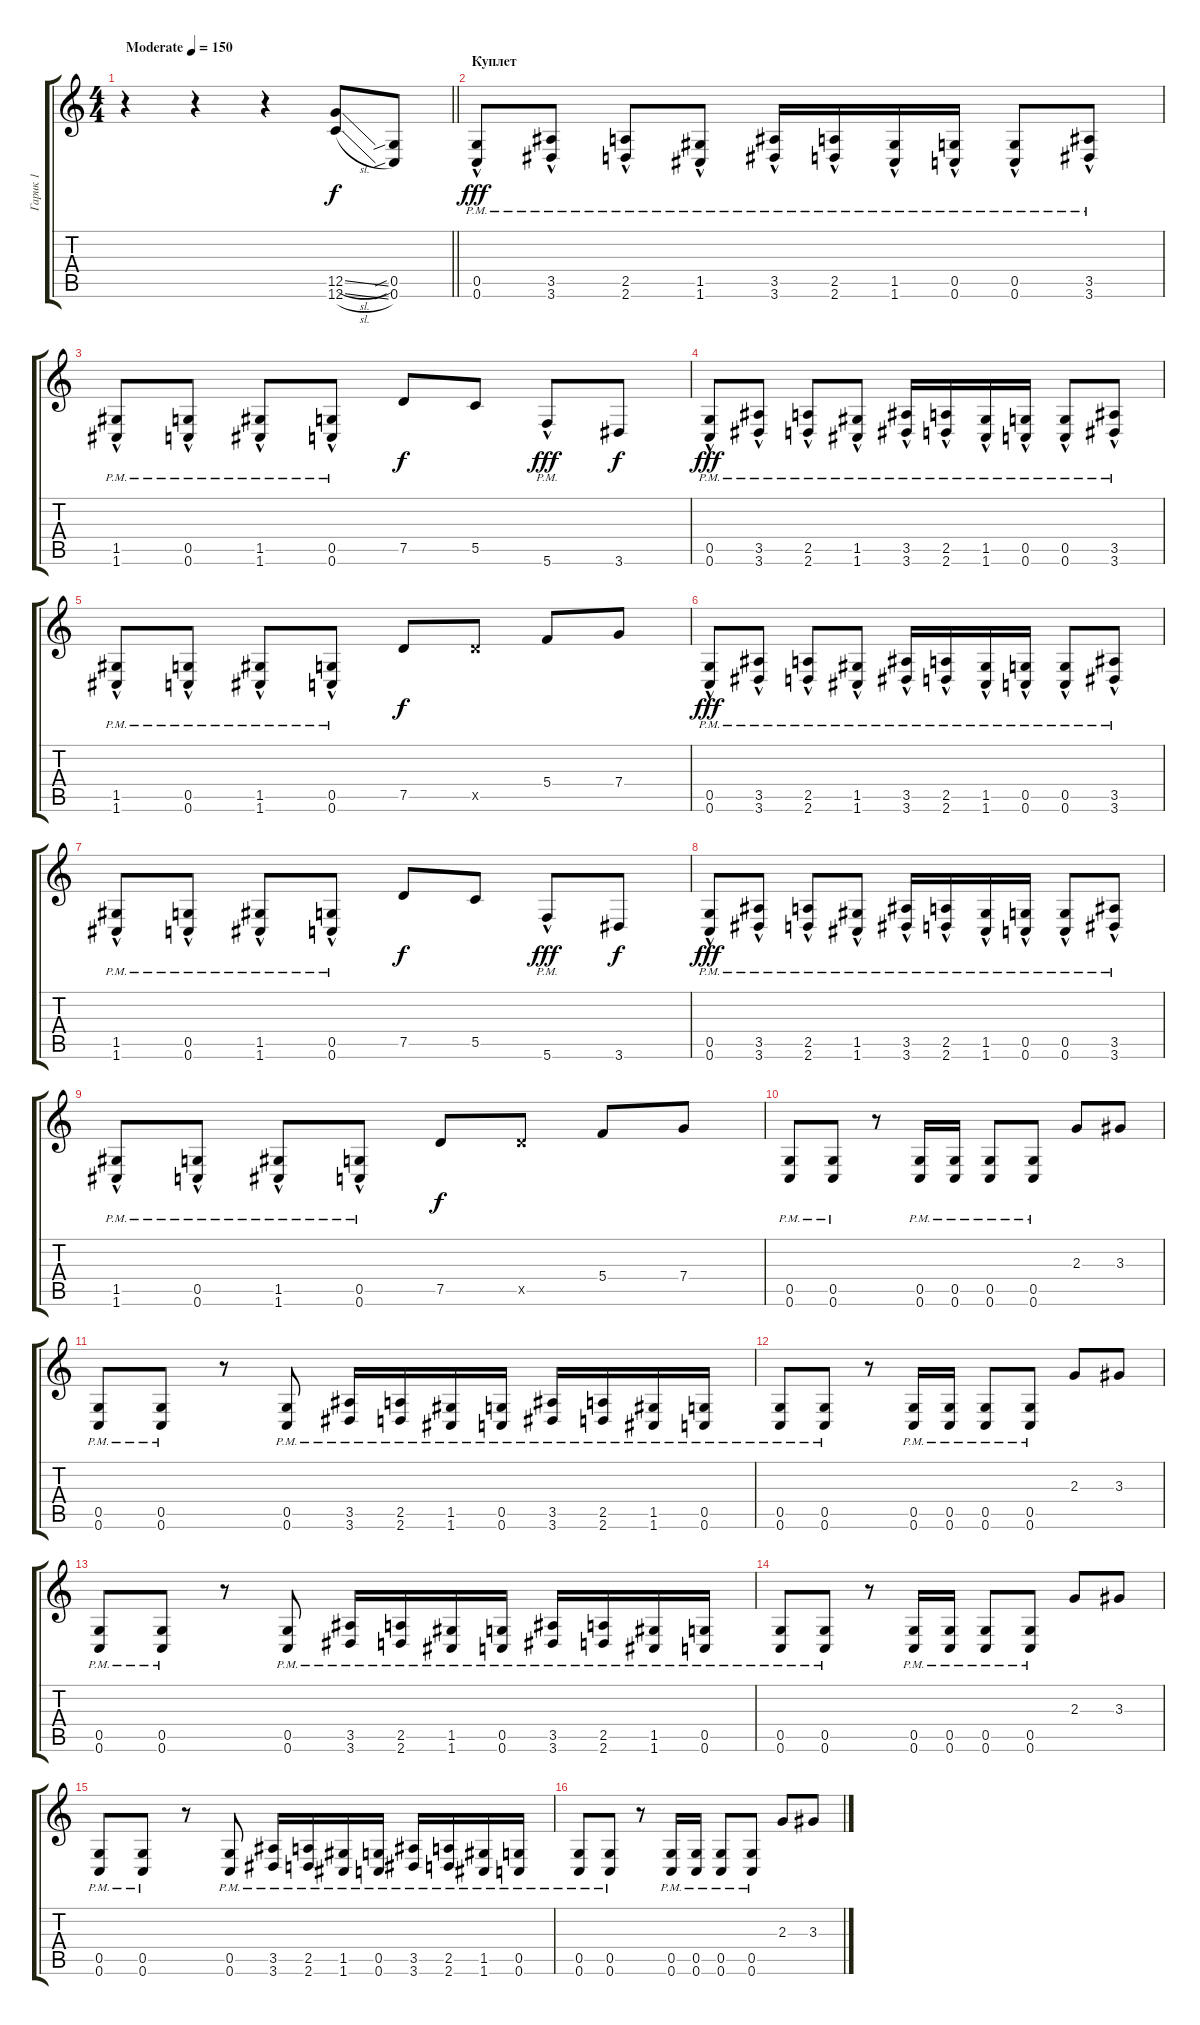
\track ("Гарик 1" "Гарик 1") {instrument distortionguitar}
\staff {score tabs}
\tuning (D4 A3 F3 C3 G2 C2) {hide}
\ts (4 4)
\tempo (150 "Moderate")
\clef g2
\barLineRight lightlight
\ks c
r.4{dy f instrument distortionguitar} r.4 r.4 (12.5{sl} 12.6{sl}).8 (0.5{sib} 0.6{sib}).8 |
\section ("" "Куплет")
(0.5{hac pm} 0.6{hac pm}).8{dy fff} (3.5{hac pm} 3.6{hac pm}).8 (2.5{hac pm} 2.6{hac pm}).8 (1.5{hac pm} 1.6{hac pm}).8 (3.5{hac pm} 3.6{hac pm}).16 (2.5{hac pm} 2.6{hac pm}).16 (1.5{hac pm} 1.6{hac pm}).16 (0.5{hac pm} 0.6{hac pm}).16 (0.5{hac pm} 0.6{hac pm}).8 (3.5{hac pm} 3.6{hac pm}).8 |
(1.5{hac pm} 1.6{hac pm}).8 (0.5{hac pm} 0.6{hac pm}).8 (1.5{hac pm} 1.6{pm}).8 (0.5{hac pm} 0.6{pm}).8 7.5.8{dy f} 5.5.8 5.6{hac pm}.8{dy fff} 3.6.8{dy f} |
(0.5{hac pm} 0.6{hac pm}).8{dy fff} (3.5{hac pm} 3.6{hac pm}).8 (2.5{hac pm} 2.6{hac pm}).8 (1.5{hac pm} 1.6{hac pm}).8 (3.5{hac pm} 3.6{hac pm}).16 (2.5{hac pm} 2.6{hac pm}).16 (1.5{hac pm} 1.6{hac pm}).16 (0.5{hac pm} 0.6{hac pm}).16 (0.5{hac pm} 0.6{hac pm}).8 (3.5{hac pm} 3.6{hac pm}).8 |
(1.5{hac pm} 1.6{hac pm}).8 (0.5{hac pm} 0.6{hac pm}).8 (1.5{hac pm} 1.6{pm}).8 (0.5{hac pm} 0.6{pm}).8 7.5.8{dy f} 7.5{x}.8 5.4.8 7.4.8 |
(0.5{hac pm} 0.6{hac pm}).8{dy fff} (3.5{hac pm} 3.6{hac pm}).8 (2.5{hac pm} 2.6{hac pm}).8 (1.5{hac pm} 1.6{hac pm}).8 (3.5{hac pm} 3.6{hac pm}).16 (2.5{hac pm} 2.6{hac pm}).16 (1.5{hac pm} 1.6{hac pm}).16 (0.5{hac pm} 0.6{hac pm}).16 (0.5{hac pm} 0.6{hac pm}).8 (3.5{hac pm} 3.6{hac pm}).8 |
(1.5{hac pm} 1.6{hac pm}).8 (0.5{hac pm} 0.6{hac pm}).8 (1.5{hac pm} 1.6{pm}).8 (0.5{hac pm} 0.6{pm}).8 7.5.8{dy f} 5.5.8 5.6{hac pm}.8{dy fff} 3.6.8{dy f} |
(0.5{hac pm} 0.6{hac pm}).8{dy fff} (3.5{hac pm} 3.6{hac pm}).8 (2.5{hac pm} 2.6{hac pm}).8 (1.5{hac pm} 1.6{hac pm}).8 (3.5{hac pm} 3.6{hac pm}).16 (2.5{hac pm} 2.6{hac pm}).16 (1.5{hac pm} 1.6{hac pm}).16 (0.5{hac pm} 0.6{hac pm}).16 (0.5{hac pm} 0.6{hac pm}).8 (3.5{hac pm} 3.6{hac pm}).8 |
(1.5{hac pm} 1.6{hac pm}).8 (0.5{hac pm} 0.6{hac pm}).8 (1.5{hac pm} 1.6{pm}).8 (0.5{hac pm} 0.6{pm}).8 7.5.8{dy f} 7.5{x}.8 5.4.8 7.4.8 |
(0.5{pm} 0.6{pm}).8 (0.5{pm} 0.6{pm}).8 r.8 (0.5{pm} 0.6{pm}).16 (0.5{pm} 0.6{pm}).16 (0.5{pm} 0.6{pm}).8 (0.5{pm} 0.6{pm}).8 2.3.8 3.3.8 |
(0.5{pm} 0.6{pm}).8 (0.5{pm} 0.6{pm}).8 r.8 (0.5{pm} 0.6{pm}).8 (3.5{pm} 3.6{pm}).16 (2.5{pm} 2.6{pm}).16 (1.5{pm} 1.6{pm}).16 (0.5{pm} 0.6{pm}).16 (3.5{pm} 3.6{pm}).16 (2.5{pm} 2.6{pm}).16 (1.5{pm} 1.6{pm}).16 (0.5{pm} 0.6{pm}).16 |
(0.5{pm} 0.6{pm}).8 (0.5{pm} 0.6{pm}).8 r.8 (0.5{pm} 0.6{pm}).16 (0.5{pm} 0.6{pm}).16 (0.5{pm} 0.6{pm}).8 (0.5{pm} 0.6{pm}).8 2.3.8 3.3.8 |
(0.5{pm} 0.6{pm}).8 (0.5{pm} 0.6{pm}).8 r.8 (0.5{pm} 0.6{pm}).8 (3.5{pm} 3.6{pm}).16 (2.5{pm} 2.6{pm}).16 (1.5{pm} 1.6{pm}).16 (0.5{pm} 0.6{pm}).16 (3.5{pm} 3.6{pm}).16 (2.5{pm} 2.6{pm}).16 (1.5{pm} 1.6{pm}).16 (0.5{pm} 0.6{pm}).16 |
(0.5{pm} 0.6{pm}).8 (0.5{pm} 0.6{pm}).8 r.8 (0.5{pm} 0.6{pm}).16 (0.5{pm} 0.6{pm}).16 (0.5{pm} 0.6{pm}).8 (0.5{pm} 0.6{pm}).8 2.3.8 3.3.8 |
(0.5{pm} 0.6{pm}).8 (0.5{pm} 0.6{pm}).8 r.8 (0.5{pm} 0.6{pm}).8 (3.5{pm} 3.6{pm}).16 (2.5{pm} 2.6{pm}).16 (1.5{pm} 1.6{pm}).16 (0.5{pm} 0.6{pm}).16 (3.5{pm} 3.6{pm}).16 (2.5{pm} 2.6{pm}).16 (1.5{pm} 1.6{pm}).16 (0.5{pm} 0.6{pm}).16 |
(0.5{pm} 0.6{pm}).8 (0.5{pm} 0.6{pm}).8 r.8 (0.5{pm} 0.6{pm}).16 (0.5{pm} 0.6{pm}).16 (0.5{pm} 0.6{pm}).8 (0.5{pm} 0.6{pm}).8 2.3.8 3.3.8
